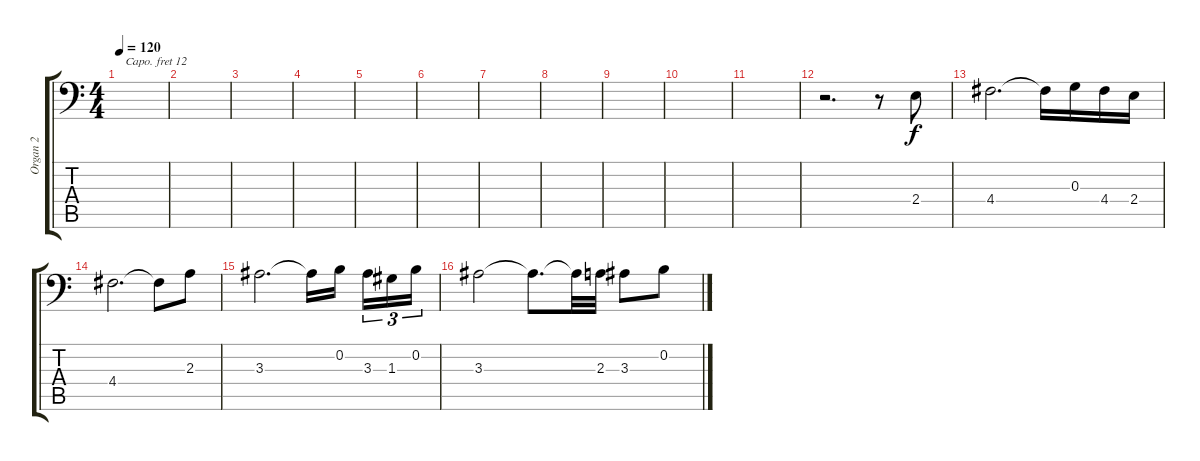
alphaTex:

\track ("Organ 2" "Organ 2") {instrument churchorgan}
\staff {score tabs}
\capo 12
\tuning (E3 B2 G2 D2 A1 E1) {hide}
\ts (4 4)
\tempo 120
\clef f4
\ks c
|
|
|
|
|
|
|
|
|
|
|
r.2{d} r.8 2.4.8 |
4.4.2{d} 4.4{t}.16 0.3.16 4.4.16 2.4.16 |
4.4.2{d} 4.4{t}.8 2.3.8 |
3.3.2{d} 3.3{t}.16 0.2.16 3.3.16{tu (3 2)} 1.3.16{tu (3 2)} 0.2.16{tu (3 2)} |
3.3.2 3.3{t}.8{d} 3.3{t}.32 2.3.32 3.3.8 0.2.8
